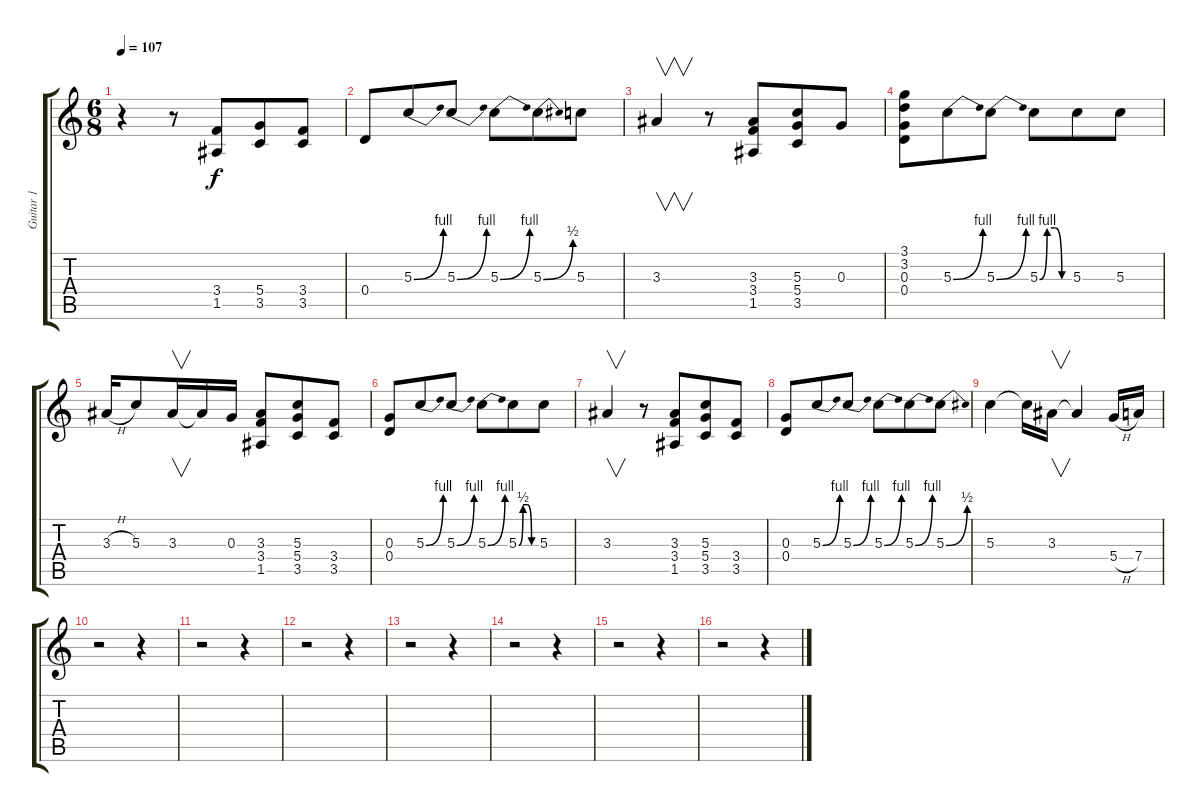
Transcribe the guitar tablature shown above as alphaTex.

\track ("Guitar 1" "Guitar 1") {instrument overdrivenguitar}
\staff {score tabs}
\tuning (E4 B3 G3 D3 A2 E2) {hide}
\ts (6 8)
\tempo 107
\clef g2
\ks c
r.4{dy f instrument overdrivenguitar} r.8 (3.4 1.5).8 (5.4 3.5).8 (3.4 3.5).8 |
0.4.8 5.3{be (bend 0 0 60 4)}.8 5.3{be (bend 0 0 60 4)}.8 5.3{be (bend 0 0 60 4)}.8 5.3{be (bend 0 0 60 2)}.8 5.3.8 |
3.3.4{v} r.8 (3.3 3.4 1.5).8 (5.3 5.4 3.5).8 0.3.8 |
(3.1 3.2 0.3 0.4).8 5.3{be (bend 0 0 60 4)}.8 5.3{be (bend 0 0 60 4)}.8 5.3{be (custom 0 0 15 4 30 4 45 0 60 0)}.8 5.3.8 5.3.8 |
3.3{h}.16 5.3.8 3.3.16{v} 3.3{t}.16 0.3.16 (3.3 3.4 1.5).8 (5.3 5.4 3.5).8 (3.4 3.5).8 |
(0.3 0.4).8 5.3{be (bend 0 0 60 4)}.8 5.3{be (bend 0 0 60 4)}.8 5.3{be (bend 0 0 60 4)}.8 5.3{be (custom 0 0 15 2 30 2 45 0 60 0)}.8 5.3.8 |
3.3.4{v} r.8 (3.3 3.4 1.5).8 (5.3 5.4 3.5).8 (3.4 3.5).8 |
(0.3 0.4).8 5.3{be (bend 0 0 60 4)}.8 5.3{be (bend 0 0 60 4)}.8 5.3{be (bend 0 0 60 4)}.8 5.3{be (bend 0 0 60 4)}.8 5.3{be (bend 0 0 60 2)}.8 |
5.3.4 5.3{t}.16 3.3.16{v} 3.3{t}.4 5.4{h}.16 7.4.16 |
r.2 r.4 |
r.2 r.4 |
r.2 r.4 |
r.2 r.4 |
r.2 r.4 |
r.2 r.4 |
r.2 r.4
